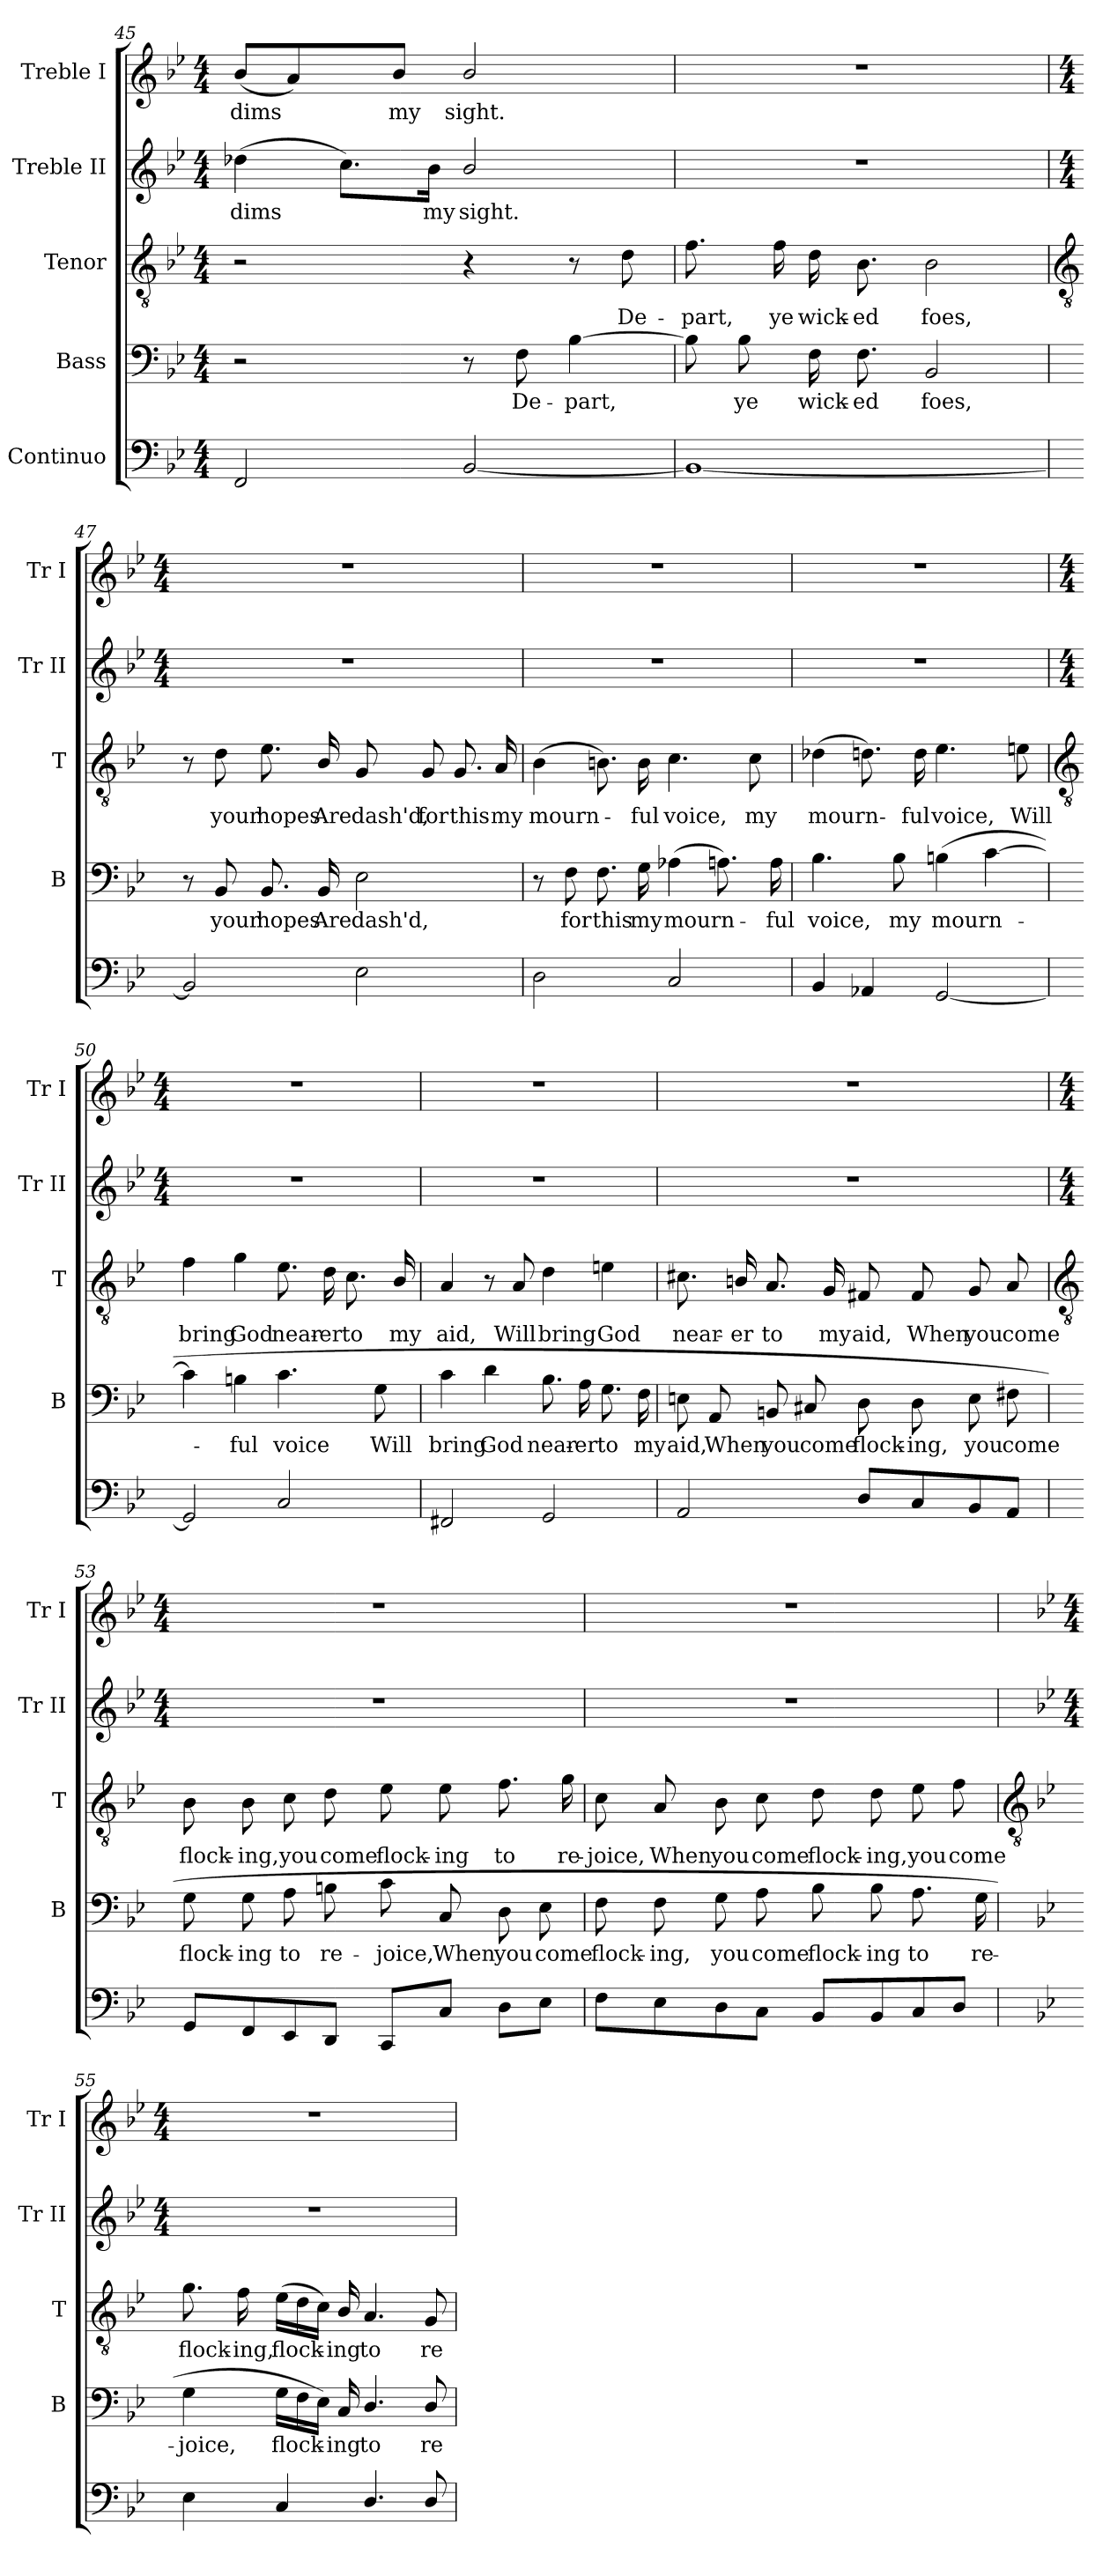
**kern	**kern	**text	**kern	**text	**kern	**text	**kern	**text
*part5	*part4	*part4	*part3	*part3	*part2	*part2	*part1	*part1
*staff5	*staff4	*staff4	*staff3	*staff3	*staff2	*staff2	*staff1	*staff1
*I"Continuo	*I"Bass	*	*I"Tenor	*	*I"Treble II	*	*I"Treble I	*
*	*I'B	*	*I'T	*	*I'Tr II	*	*I'Tr I	*
*clefF4	*clefF4	*	*clefGv2	*	*clefG2	*	*clefG2	*
*k[b-e-]	*k[b-e-]	*	*k[b-e-]	*	*k[b-e-]	*	*k[b-e-]	*
*B-:	*B-:	*	*B-:	*	*B-:	*	*B-:	*
*M4/4	*M4/4	*	*M4/4	*	*M4/4	*	*M4/4	*
=45	=45	=45	=45	=45	=45	=45	=45	=45
!	!	!	!	!	!	!LO:LY:b	!	!LO:LY:b
2FF	2r	.	2r	.	(>4dd-X	dims	(<8b-/L	dims
.	.	.	.	.	.	.	4a)	.
.	.	.	.	.	8.cc\L)	.	.	.
!	!	!	!	!	!	!	!	!LO:LY:b
.	.	.	.	.	.	.	8b-/J	my
!	!	!	!	!	!	!LO:LY:b	!	!
.	.	.	.	.	16b-\Jk	my	.	.
!	!	!	!	!	!	!LO:LY:b	!	!LO:LY:b
[2BB-	8r	.	4r	.	2b-/	sight.	2b-/	sight.
!	!	!LO:LY:b	!	!	!	!	!	!
.	8F	De-	.	.	.	.	.	.
!	!	!LO:LY:b	!	!	!	!	!	!
.	[4B-	-part,	8r	.	.	.	.	.
!	!	!	!	!LO:LY:b	!	!	!	!
.	.	.	8d	De-	.	.	.	.
=46	=46	=46	=46	=46	=46	=46	=46	=46
!	!	!	!	!LO:LY:b	!	!	!	!
1BB-_	8B-]	.	8.f	-part,	1r	.	1r	.
!	!	!LO:LY:b	!	!	!	!	!	!
.	8B-	ye	.	.	.	.	.	.
!	!	!	!	!LO:LY:b	!	!	!	!
.	.	.	16f	ye	.	.	.	.
!	!	!LO:LY:b	!	!LO:LY:b	!	!	!	!
.	16F	wick-	16d	wick-	.	.	.	.
!	!	!LO:LY:b	!	!LO:LY:b	!	!	!	!
.	8.F	-ed	8.B-	-ed	.	.	.	.
!	!	!LO:LY:b	!	!LO:LY:b	!	!	!	!
.	2BB-	foes,	2B-	foes,	.	.	.	.
!!LO:LB:g=z
=47	=47	=47	=47	=47	=47	=47	=47	=47
*	*	*	*clefGv2	*	*	*	*	*
*	*	*	*	*	*M4/4	*	*M4/4	*
2BB-]	8r	.	8r	.	1r	.	1r	.
!	!	!LO:LY:b	!	!LO:LY:b	!	!	!	!
.	8BB-	your	8d	your	.	.	.	.
!	!	!LO:LY:b	!	!LO:LY:b	!	!	!	!
.	8.BB-	hopes	8.e-	hopes	.	.	.	.
!	!	!LO:LY:b	!	!LO:LY:b	!	!	!	!
.	16BB-	Are	16B-/	Are	.	.	.	.
!	!	!LO:LY:b	!	!LO:LY:b	!	!	!	!
2E-	2E-	dash'd,	8G	dash'd,	.	.	.	.
!	!	!	!	!LO:LY:b	!	!	!	!
.	.	.	8G	for	.	.	.	.
!	!	!	!	!LO:LY:b	!	!	!	!
.	.	.	8.G	this	.	.	.	.
!	!	!	!	!LO:LY:b	!	!	!	!
.	.	.	16A	my	.	.	.	.
=48	=48	=48	=48	=48	=48	=48	=48	=48
!	!	!	!	!LO:LY:b	!	!	!	!
2D	8r	.	(>4B-	mourn-	1r	.	1r	.
!	!	!LO:LY:b	!	!	!	!	!	!
.	8F	for	.	.	.	.	.	.
!	!	!LO:LY:b	!	!	!	!	!	!
.	8.F	this	8.Bn)	.	.	.	.	.
!	!	!LO:LY:b	!	!LO:LY:b	!	!	!	!
.	16G	my	16B	ful	.	.	.	.
!	!	!LO:LY:b	!	!LO:LY:b	!	!	!	!
2C	(>4A-X	mourn-	4.c	voice,	.	.	.	.
.	8.An)	.	.	.	.	.	.	.
!	!	!	!	!LO:LY:b	!	!	!	!
.	.	.	8c	my	.	.	.	.
!	!	!LO:LY:b	!	!	!	!	!	!
.	16A	ful	.	.	.	.	.	.
=49	=49	=49	=49	=49	=49	=49	=49	=49
!	!	!LO:LY:b	!	!LO:LY:b	!	!	!	!
4BB-	4.B-	voice,	(>4d-X	mourn-	1r	.	1r	.
4AA-X	.	.	8.dn)	.	.	.	.	.
!	!	!LO:LY:b	!	!	!	!	!	!
.	8B-	my	.	.	.	.	.	.
!	!	!	!	!LO:LY:b	!	!	!	!
.	.	.	16d	ful	.	.	.	.
!	!	!LO:LY:b	!	!LO:LY:b	!	!	!	!
[2GG	(>4Bn	mourn-	4.e-	voice,	.	.	.	.
.	[4c	.	.	.	.	.	.	.
!	!	!	!	!LO:LY:b	!	!	!	!
.	.	.	8en	Will	.	.	.	.
!!LO:LB:g=z
=50	=50	=50	=50	=50	=50	=50	=50	=50
*	*	*	*clefGv2	*	*	*	*	*
*	*	*	*	*	*M4/4	*	*M4/4	*
!	!	!	!	!LO:LY:b	!	!	!	!
2GG]	4c]	.	4f	bring	1r	.	1r	.
!	!	!LO:LY:b	!	!LO:LY:b	!	!	!	!
.	4Bn	ful	4g	God	.	.	.	.
!	!	!LO:LY:b	!	!LO:LY:b	!	!	!	!
2C	4.c	voice	8.e-	near-	.	.	.	.
!	!	!	!	!LO:LY:b	!	!	!	!
.	.	.	16d	-er	.	.	.	.
!	!	!	!	!LO:LY:b	!	!	!	!
.	.	.	8.c	to	.	.	.	.
!	!	!LO:LY:b	!	!	!	!	!	!
.	8G	Will	.	.	.	.	.	.
!	!	!	!	!LO:LY:b	!	!	!	!
.	.	.	16B-/	my	.	.	.	.
=51	=51	=51	=51	=51	=51	=51	=51	=51
!	!	!LO:LY:b	!	!LO:LY:b	!	!	!	!
2FF#X	4c	bring	4A	aid,	1r	.	1r	.
!	!	!LO:LY:b	!	!	!	!	!	!
.	4d	God	8r	.	.	.	.	.
!	!	!	!	!LO:LY:b	!	!	!	!
.	.	.	8A	Will	.	.	.	.
!	!	!LO:LY:b	!	!LO:LY:b	!	!	!	!
2GG	8.B-	near-	4d	bring	.	.	.	.
!	!	!LO:LY:b	!	!	!	!	!	!
.	16A	-er	.	.	.	.	.	.
!	!	!LO:LY:b	!	!LO:LY:b	!	!	!	!
.	8.G	to	4en	God	.	.	.	.
!	!	!LO:LY:b	!	!	!	!	!	!
.	16F	my	.	.	.	.	.	.
=52	=52	=52	=52	=52	=52	=52	=52	=52
!	!	!LO:LY:b	!	!LO:LY:b	!	!	!	!
2AA	8En	aid,	8.c#X	near-	1r	.	1r	.
!	!	!LO:LY:b	!	!	!	!	!	!
.	8AA	When	.	.	.	.	.	.
!	!	!	!	!LO:LY:b	!	!	!	!
.	.	.	16Bn/	-er	.	.	.	.
!	!	!LO:LY:b	!	!LO:LY:b	!	!	!	!
.	8BBn	you	8.A	to	.	.	.	.
!	!	!LO:LY:b	!	!	!	!	!	!
.	8C#X	come	.	.	.	.	.	.
!	!	!	!	!LO:LY:b	!	!	!	!
.	.	.	16G	my	.	.	.	.
!	!	!LO:LY:b	!	!LO:LY:b	!	!	!	!
8DL	8D	flock-	8F#X	aid,	.	.	.	.
!	!	!LO:LY:b	!	!LO:LY:b	!	!	!	!
8C	8D	-ing,	8F#	When	.	.	.	.
!	!	!LO:LY:b	!	!LO:LY:b	!	!	!	!
8BB-	8E	you	8G	you	.	.	.	.
!	!	!LO:LY:b	!	!LO:LY:b	!	!	!	!
8AAJ	8F#X	come	8A	come	.	.	.	.
!!LO:LB:g=z
=53	=53	=53	=53	=53	=53	=53	=53	=53
*	*	*	*clefGv2	*	*	*	*	*
*	*	*	*	*	*M4/4	*	*M4/4	*
!	!	!LO:LY:b	!	!LO:LY:b	!	!	!	!
8GGL	8G	flock-	8B-	flock-	1r	.	1r	.
!	!	!LO:LY:b	!	!LO:LY:b	!	!	!	!
8FF	8G	-ing	8B-	-ing,	.	.	.	.
!	!	!LO:LY:b	!	!LO:LY:b	!	!	!	!
8EE-	8A	to	8c	you	.	.	.	.
!	!	!LO:LY:b	!	!LO:LY:b	!	!	!	!
8DDJ	8Bn	re-	8d	come	.	.	.	.
!	!	!LO:LY:b	!	!LO:LY:b	!	!	!	!
8CCL	8c	-joice,	8e-	flock-	.	.	.	.
!	!	!LO:LY:b	!	!LO:LY:b	!	!	!	!
8CJ	8C	When	8e-	-ing	.	.	.	.
!	!	!LO:LY:b	!	!LO:LY:b	!	!	!	!
8DL	8D	you	8.f	to	.	.	.	.
!	!	!LO:LY:b	!	!	!	!	!	!
8E-J	8E-	come	.	.	.	.	.	.
!	!	!	!	!LO:LY:b	!	!	!	!
.	.	.	16g	re-	.	.	.	.
=54	=54	=54	=54	=54	=54	=54	=54	=54
!	!	!LO:LY:b	!	!LO:LY:b	!	!	!	!
8FL	8F	flock-	8c	-joice,	1r	.	1r	.
!	!	!LO:LY:b	!	!LO:LY:b	!	!	!	!
8E-	8F	-ing,	8A	When	.	.	.	.
!	!	!LO:LY:b	!	!LO:LY:b	!	!	!	!
8D	8G	you	8B-	you	.	.	.	.
!	!	!LO:LY:b	!	!LO:LY:b	!	!	!	!
8CJ	8A	come	8c	come	.	.	.	.
!	!	!LO:LY:b	!	!LO:LY:b	!	!	!	!
8BB-L	8B-	flock-	8d	flock-	.	.	.	.
!	!	!LO:LY:b	!	!LO:LY:b	!	!	!	!
8BB-	8B-	-ing	8d	-ing,	.	.	.	.
!	!	!LO:LY:b	!	!LO:LY:b	!	!	!	!
8C	8.A	to	8e-	you	.	.	.	.
!	!	!	!	!LO:LY:b	!	!	!	!
8DJ	.	.	8f	come	.	.	.	.
!	!	!LO:LY:b	!	!	!	!	!	!
.	16G	re-	.	.	.	.	.	.
!!LO:LB:g=z
=55	=55	=55	=55	=55	=55	=55	=55	=55
*	*	*	*clefGv2	*	*	*	*	*
*	*	*	*	*	*k[b-e-]	*	*k[b-e-]	*
*	*	*	*	*	*B-:	*	*B-:	*
*	*	*	*	*	*M4/4	*	*M4/4	*
!	!	!LO:LY:b	!	!LO:LY:b	!	!	!	!
4E-	4G	-joice,	8.g	flock-	1r	.	1r	.
!	!	!	!	!LO:LY:b	!	!	!	!
.	.	.	16f	-ing,	.	.	.	.
!	!	!LO:LY:b	!	!LO:LY:b	!	!	!	!
4C	16GLL	flock-	(>16e-LL	flock-	.	.	.	.
.	16F	.	16d	.	.	.	.	.
.	16E-JJ)	.	16cJJ)	.	.	.	.	.
!	!	!LO:LY:b	!	!LO:LY:b	!	!	!	!
.	16C	-ing	16B-/	-ing	.	.	.	.
!	!	!LO:LY:b	!	!LO:LY:b	!	!	!	!
4.D/	4.D/	to	4.A	to	.	.	.	.
!	!	!LO:LY:b	!	!LO:LY:b	!	!	!	!
8D/	8D/	re-	8G	re-	.	.	.	.
=	=	=	=	=	=	=	=	=
*-	*-	*-	*-	*-	*-	*-	*-	*-
